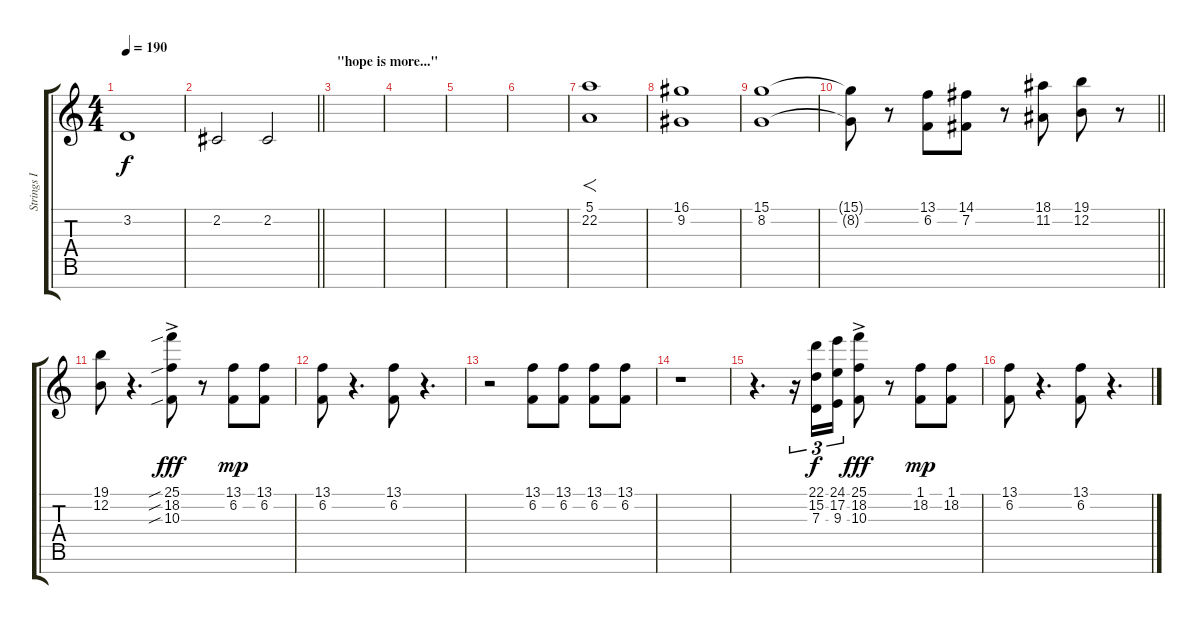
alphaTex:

\track ("Strings I" "Strings I") {instrument stringensemble1}
\staff {score tabs}
\tuning (E4 B3 G3 D3 A2 E2 B1) {hide}
\ts (4 4)
\tempo 190
\clef g2
\ks c
3.2.1{dy f} |
\barLineRight lightlight
2.2.2 2.2.2 |
\section ("" "\"hope is more...\"")
|
|
|
|
(5.1 22.2).1{f} |
(16.1 9.2).1 |
(15.1 8.2).1 |
\barLineRight lightlight
(15.1{t} 8.2{t}).8 r.8 (13.1 6.2).8 (14.1 7.2).8 r.8 (18.1 11.2).8 (19.1 12.2).8 r.8 |
\section ("" "")
(19.1 12.2).8 r.4{d} (25.1{sib ac} 18.2{sib ac} 10.3{sib ac}).8{dy fff} r.8 (13.1 6.2).8{dy mp} (13.1 6.2).8 |
(13.1 6.2).8 r.4{d} (13.1 6.2).8 r.4{d} |
r.2 (13.1 6.2).8 (13.1 6.2).8 (13.1 6.2).8 (13.1 6.2).8 |
r.1 |
r.4{d} r.16{tu (3 2)} (22.1 15.2 7.3).16{tu (3 2) dy f} (24.1 17.2 9.3).16{tu (3 2)} (25.1{ac} 18.2{ac} 10.3{ac}).8{dy fff} r.8 (1.1 18.2).8{dy mp} (1.1 18.2).8 |
(13.1 6.2).8 r.4{d} (13.1 6.2).8 r.4{d}
